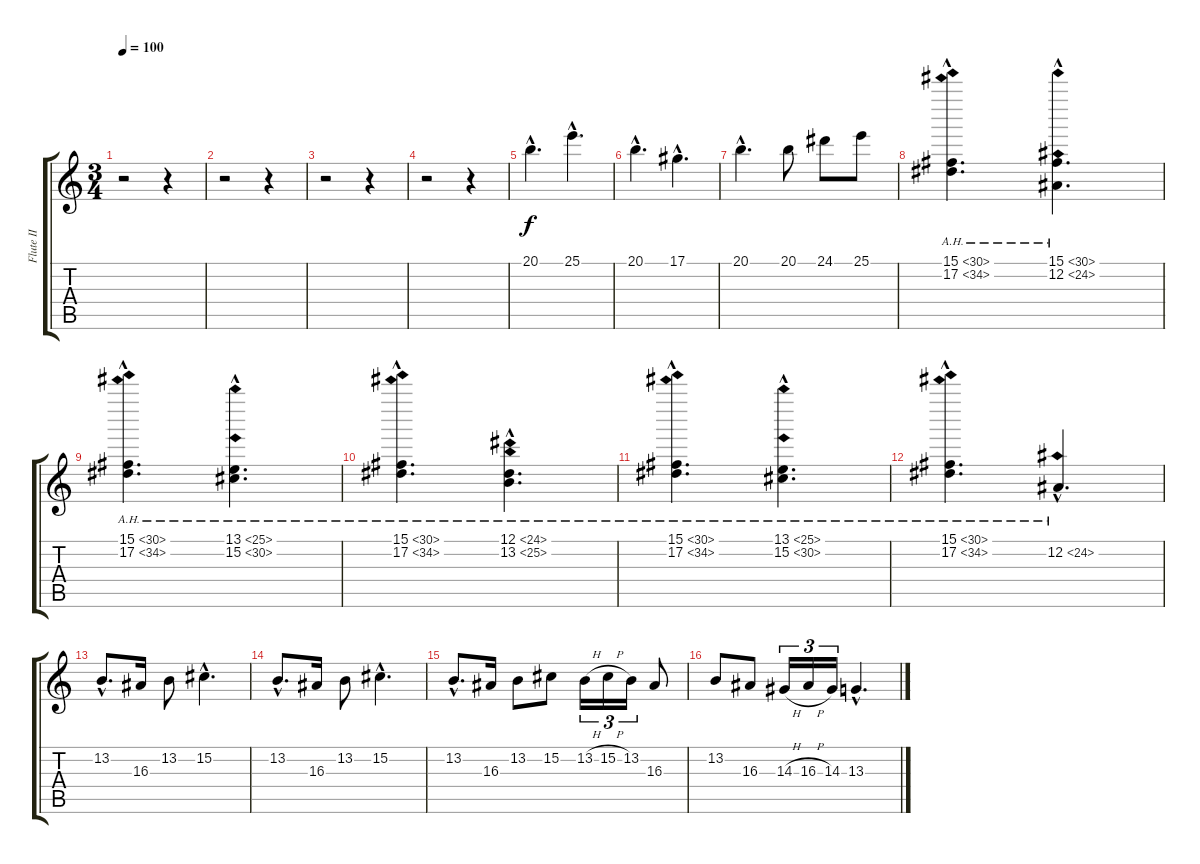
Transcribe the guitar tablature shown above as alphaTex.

\track ("Flute II" "Flute II") {instrument flute}
\staff {score tabs}
\tuning (Eb4 Bb3 Gb3 Db3 Ab2 Eb2) {hide}
\ts (3 4)
\tempo 100
\clef g2
\ks c
r.2{dy f instrument flute} r.4 |
r.2 r.4 |
r.2 r.4 |
r.2 r.4 |
20.1{hac}.4{d} 25.1{hac}.4{d} |
20.1{hac}.4{d} 17.1{hac}.4{d} |
20.1{hac}.4{d} 20.1.8 24.1.8 25.1.8 |
(15.1{ah 15 hac} 17.2{ah 17 hac}).4{d} (15.1{ah 15 hac} 12.2{ah 12 hac}).4{d} |
(15.1{ah 15 hac} 17.2{ah 17 hac}).4{d} (13.1{ah 12 hac} 15.2{ah 15 hac}).4{d} |
(15.1{ah 15 hac} 17.2{ah 17 hac}).4{d} (12.1{ah 12 hac} 13.2{ah 12 hac}).4{d} |
(15.1{ah 15 hac} 17.2{ah 17 hac}).4{d} (13.1{ah 12 hac} 15.2{ah 15 hac}).4{d} |
(15.1{ah 15 hac} 17.2{ah 17 hac}).4{d} 12.2{ah 12 hac}.4{d} |
13.2{hac}.8{d} 16.3.16 13.2.8 15.2{hac}.4{d} |
13.2{hac}.8{d} 16.3.16 13.2.8 15.2{hac}.4{d} |
13.2{hac}.8{d} 16.3.16 13.2.8 15.2.8 13.2{h}.16{tu (3 2)} 15.2{h}.16{tu (3 2)} 13.2.16{tu (3 2)} 16.3.8 |
13.2.8 16.3.8 14.3{h}.16{tu (3 2)} 16.3{h}.16{tu (3 2)} 14.3.16{tu (3 2)} 13.3{hac}.4{d}
